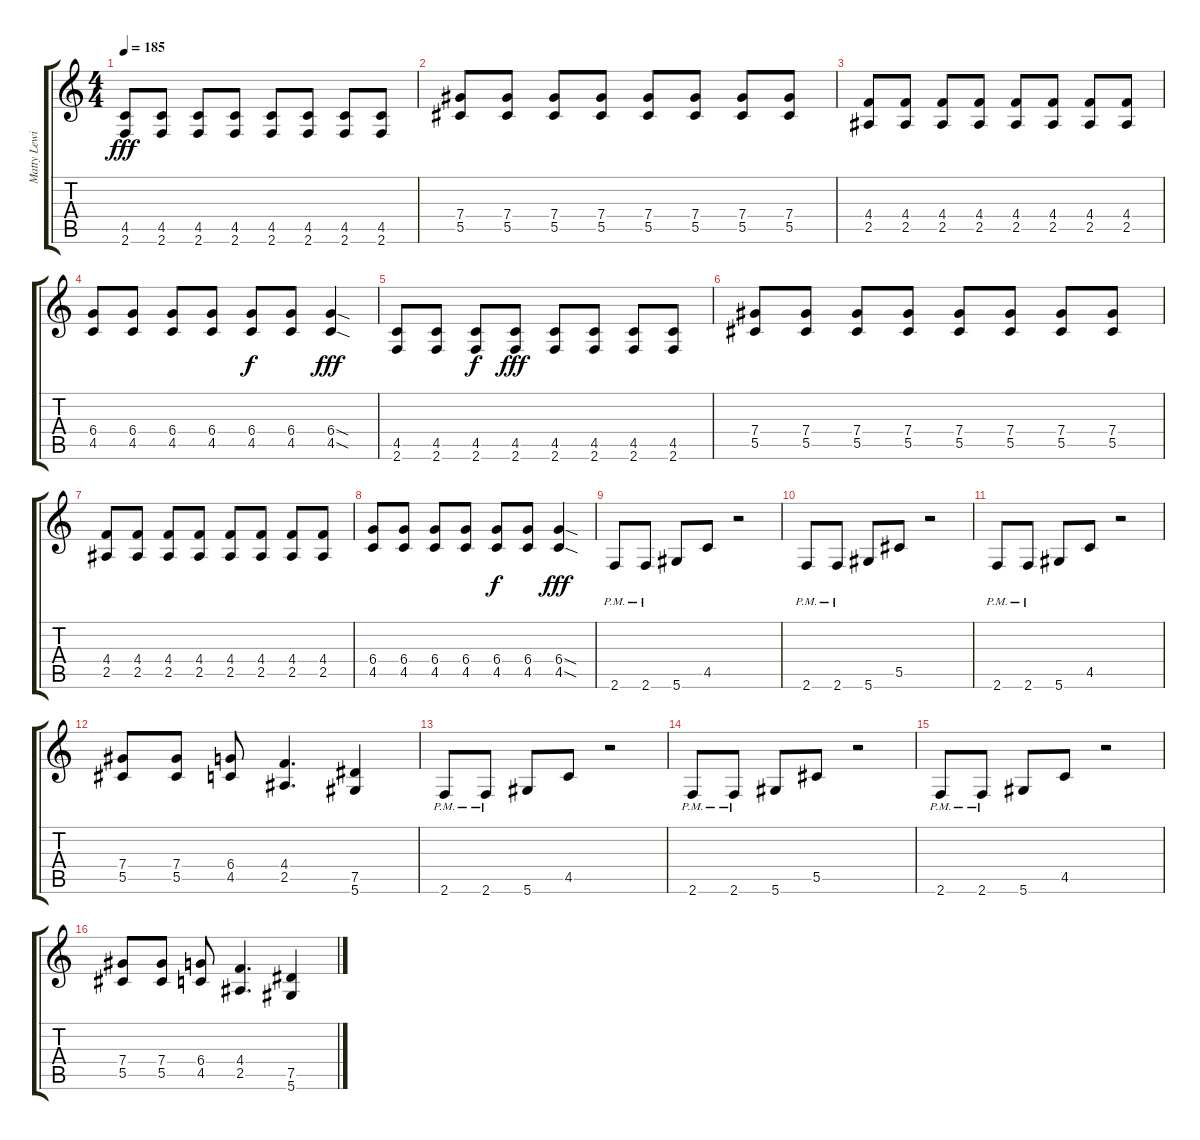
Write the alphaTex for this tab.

\track ("Matty Lewis" "Matty Lewi") {instrument overdrivenguitar}
\staff {score tabs}
\tuning (Eb4 Bb3 Gb3 Db3 Ab2 Eb2) {hide}
\ts (4 4)
\tempo 185
\clef g2
\ks c
(4.5 2.6).8{dy fff} (4.5 2.6).8 (4.5 2.6).8 (4.5 2.6).8 (4.5 2.6).8 (4.5 2.6).8 (4.5 2.6).8 (4.5 2.6).8 |
(7.4 5.5).8 (7.4 5.5).8 (7.4 5.5).8 (7.4 5.5).8 (7.4 5.5).8 (7.4 5.5).8 (7.4 5.5).8 (7.4 5.5).8 |
(4.4 2.5).8 (4.4 2.5).8 (4.4 2.5).8 (4.4 2.5).8 (4.4 2.5).8 (4.4 2.5).8 (4.4 2.5).8 (4.4 2.5).8 |
(6.4 4.5).8 (6.4 4.5).8 (6.4 4.5).8 (6.4 4.5).8 (6.4 4.5).8{dy f} (6.4 4.5).8 (6.4{sod} 4.5{sod}).4{dy fff} |
(4.5 2.6).8 (4.5 2.6).8 (4.5 2.6).8{dy f} (4.5 2.6).8{dy fff} (4.5 2.6).8 (4.5 2.6).8 (4.5 2.6).8 (4.5 2.6).8 |
(7.4 5.5).8 (7.4 5.5).8 (7.4 5.5).8 (7.4 5.5).8 (7.4 5.5).8 (7.4 5.5).8 (7.4 5.5).8 (7.4 5.5).8 |
(4.4 2.5).8 (4.4 2.5).8 (4.4 2.5).8 (4.4 2.5).8 (4.4 2.5).8 (4.4 2.5).8 (4.4 2.5).8 (4.4 2.5).8 |
(6.4 4.5).8 (6.4 4.5).8 (6.4 4.5).8 (6.4 4.5).8 (6.4 4.5).8{dy f} (6.4 4.5).8 (6.4{sod} 4.5{sod}).4{dy fff} |
2.6{pm}.8 2.6{pm}.8 5.6.8 4.5.8 r.2 |
2.6{pm}.8 2.6{pm}.8 5.6.8 5.5.8 r.2 |
2.6{pm}.8 2.6{pm}.8 5.6.8 4.5.8 r.2 |
(7.4 5.5).8 (7.4 5.5).8 (6.4 4.5).8 (4.4 2.5).4{d} (7.5 5.6).4 |
2.6{pm}.8 2.6{pm}.8 5.6.8 4.5.8 r.2 |
2.6{pm}.8 2.6{pm}.8 5.6.8 5.5.8 r.2 |
2.6{pm}.8 2.6{pm}.8 5.6.8 4.5.8 r.2 |
(7.4 5.5).8 (7.4 5.5).8 (6.4 4.5).8 (4.4 2.5).4{d} (7.5 5.6).4
